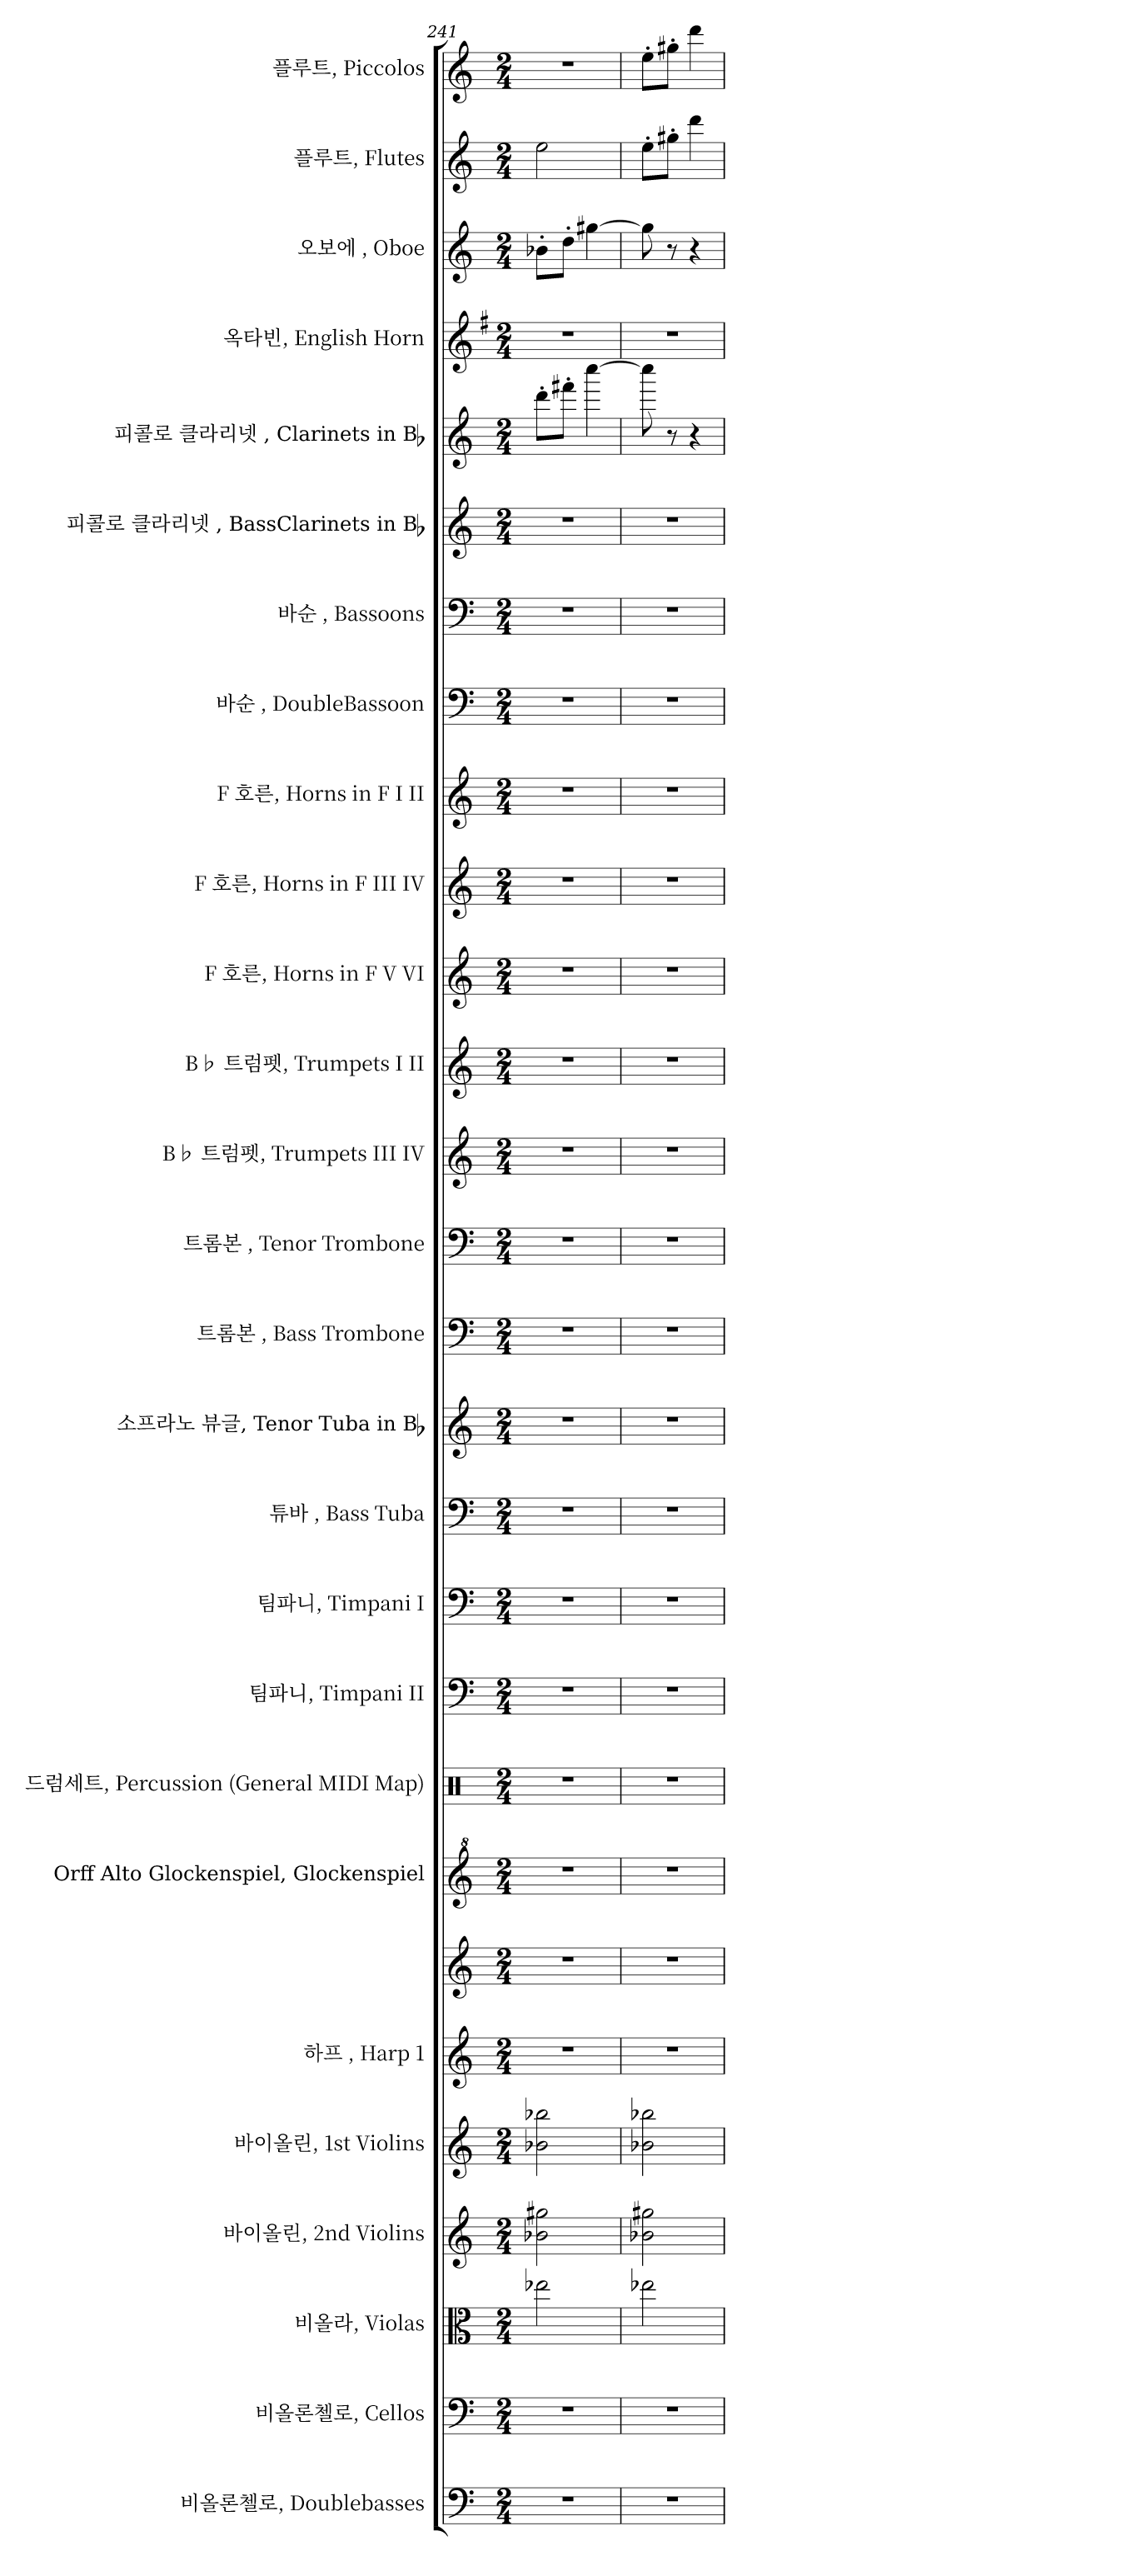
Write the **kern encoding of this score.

**kern	**kern	**kern	**kern	**kern	**kern	**kern	**kern	**kern	**kern	**kern	**kern	**kern	**kern	**kern	**kern	**kern	**kern	**kern	**kern	**kern	**kern	**kern	**kern	**kern	**kern	**kern	**kern
*part27	*part26	*part25	*part24	*part23	*part22	*part22	*part21	*part20	*part19	*part18	*part17	*part16	*part15	*part14	*part13	*part12	*part11	*part10	*part9	*part8	*part7	*part6	*part5	*part4	*part3	*part2	*part1
*staff28	*staff27	*staff26	*staff25	*staff24	*staff23	*staff22	*staff21	*staff20	*staff19	*staff18	*staff17	*staff16	*staff15	*staff14	*staff13	*staff12	*staff11	*staff10	*staff9	*staff8	*staff7	*staff6	*staff5	*staff4	*staff3	*staff2	*staff1
*I"비올론첼로, Doublebasses	*I"비올론첼로, Cellos	*I"비올라, Violas	*I"바이올린, 2nd Violins	*I"바이올린, 1st Violins	*I"하프 , Harp 1	*	*I"Orff Alto Glockenspiel, Glockenspiel	*I"드럼세트, Percussion (General MIDI Map)	*I"팀파니, Timpani II	*I"팀파니, Timpani I	*I"튜바 , Bass Tuba	*I"소프라노 뷰글, Tenor Tuba in Bb	*I"트롬본 , Bass Trombone	*I"트롬본 , Tenor Trombone	*I"B♭ 트럼펫, Trumpets III IV	*I"B♭ 트럼펫, Trumpets I II	*I"F 호른, Horns in F  V  VI	*I"F 호른, Horns in F III IV	*I"F 호른, Horns in F  I  II	*I"바순 , DoubleBassoon	*I"바순 , Bassoons	*I"피콜로 클라리넷 , BassClarinets in Bb	*I"피콜로 클라리넷 , Clarinets in Bb	*I"옥타빈, English Horn	*I"오보에 , Oboe	*I"플루트, Flutes	*I"플루트, Piccolos
*	*	*I'Vlas.	*I'Vlns.	*I'Vlns.	*I'Hrp.	*	*I'O. A. Glk.	*	*I'Timp.	*I'Timp.	*I'Tba.	*	*I'Tbn.	*I'Tbn.	*I'B♭ Tpt.	*I'B♭ Tpt.	*I'F Hn.	*I'F Hn.	*I'F Hn.	*	*I'Bsn.	*	*	*	*I'Ob.	*I'Fl.	*
*clefF4	*clefF4	*clefC3	*clefG2	*clefG2	*clefG2	*clefG2	*clefG^2	*clefX	*clefF4	*clefF4	*clefF4	*clefG2	*clefF4	*clefF4	*clefG2	*clefG2	*clefG2	*clefG2	*clefG2	*clefF4	*clefF4	*clefG2	*clefG2	*clefG2	*clefG2	*clefG2	*clefG2
*	*	*	*	*	*	*	*	*	*	*	*	*	*	*	*ITrd1c2	*ITrd1c2	*ITrd4c7	*ITrd4c7	*ITrd4c7	*	*	*ITrd-5c-8	*ITrd-5c-8	*ITrd4c7	*	*	*
*k[]	*k[]	*k[]	*k[]	*k[]	*k[]	*k[]	*k[]	*k[]	*k[]	*k[]	*k[]	*k[]	*k[]	*k[]	*k[b-e-]	*k[b-e-]	*k[b-]	*k[b-]	*k[b-]	*k[]	*k[]	*k[b-e-a-d-]	*k[b-e-a-d-]	*k[]	*k[]	*k[]	*k[]
*M2/4	*M2/4	*M2/4	*M2/4	*M2/4	*M2/4	*M2/4	*M2/4	*M2/4	*M2/4	*M2/4	*M2/4	*M2/4	*M2/4	*M2/4	*M2/4	*M2/4	*M2/4	*M2/4	*M2/4	*M2/4	*M2/4	*M2/4	*M2/4	*M2/4	*M2/4	*M2/4	*M2/4
=241	=241	=241	=241	=241	=241	=241	=241	=241	=241	=241	=241	=241	=241	=241	=241	=241	=241	=241	=241	=241	=241	=241	=241	=241	=241	=241	=241
2r	2r	2ee-X\	2b-X\ 2gg#X\	2b-X\ 2bb-X\	2r	2r	2r	2r	2r	2r	2r	2r	2r	2r	2r	2r	2r	2r	2r	2r	2r	2r	8bbb-'\L	2r	8b-X'\L	2ee\	2r
.	.	.	.	.	.	.	.	.	.	.	.	.	.	.	.	.	.	.	.	.	.	.	8ddddn'\J	.	8dd'\J	.	.
.	.	.	.	.	.	.	.	.	.	.	.	.	.	.	.	.	.	.	.	.	.	.	[4aaaa-\	.	[4gg#X\	.	.
!!LO:PB:g=z
=242	=242	=242	=242	=242	=242	=242	=242	=242	=242	=242	=242	=242	=242	=242	=242	=242	=242	=242	=242	=242	=242	=242	=242	=242	=242	=242	=242
2r	2r	2ee-X\	2b-X\ 2gg#X\	2b-X\ 2bb-X\	2r	2r	2r	2r	2r	2r	2r	2r	2r	2r	2r	2r	2r	2r	2r	2r	2r	2r	8aaaa-\]	2r	8gg#\]	8ee'\L	8ee'\L
.	.	.	.	.	.	.	.	.	.	.	.	.	.	.	.	.	.	.	.	.	.	.	8r	.	8r	8gg#X'\J	8gg#X'\J
.	.	.	.	.	.	.	.	.	.	.	.	.	.	.	.	.	.	.	.	.	.	.	4r	.	4r	4ddd\	4ddd\
=	=	=	=	=	=	=	=	=	=	=	=	=	=	=	=	=	=	=	=	=	=	=	=	=	=	=	=
*-	*-	*-	*-	*-	*-	*-	*-	*-	*-	*-	*-	*-	*-	*-	*-	*-	*-	*-	*-	*-	*-	*-	*-	*-	*-	*-	*-
